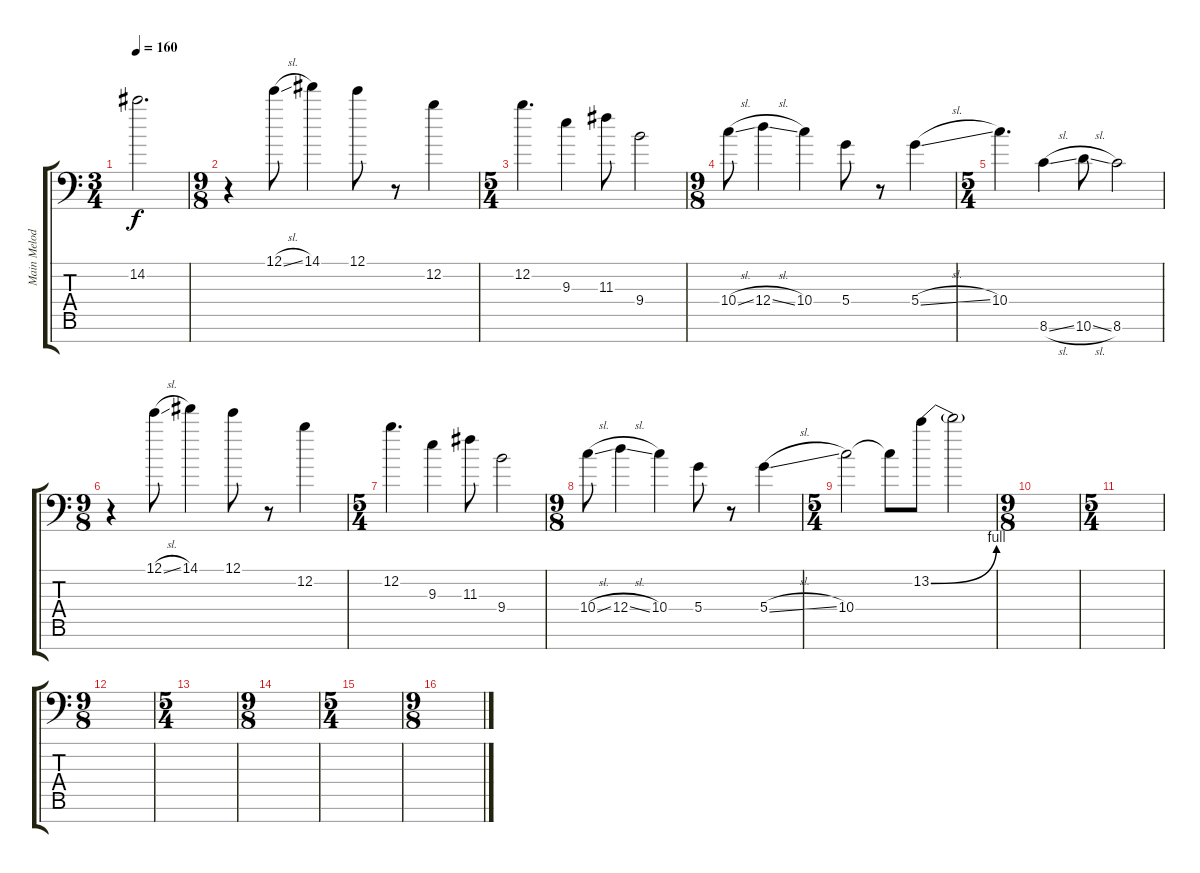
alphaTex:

\track ("Main Melodies And Leads L" "Main Melod") {instrument distortionguitar}
\staff {score tabs}
\tuning (E4 B3 G3 D3 A2 E2 A1) {hide}
\ts (3 4)
\tempo 160
\clef f4
\ks c
14.2.2{d dy f} |
\ts (9 8)
r.4 12.1{sl}.8 14.1.4 12.1.8 r.8 12.2.4 |
\ts (5 4)
12.2.4{d} 9.3.4 11.3.8 9.4.2 |
\ts (9 8)
10.4{sl}.8 12.4{sl}.4 10.4.4 5.4.8 r.8 5.4{sl}.4 |
\ts (5 4)
10.4.4{d} 8.6{sl}.4 10.6{sl}.8 8.6.2 |
\ts (9 8)
r.4 12.1{sl}.8 14.1.4 12.1.8 r.8 12.2.4 |
\ts (5 4)
12.2.4{d} 9.3.4 11.3.8 9.4.2 |
\ts (9 8)
10.4{sl}.8 12.4{sl}.4 10.4.4 5.4.8 r.8 5.4{sl}.4 |
\ts (5 4)
10.4.2 10.4{t}.8 13.2{be (bend 0 0 60 4)}.8 13.2{t}.2 |
\ts (9 8)
|
\ts (5 4)
|
\ts (9 8)
|
\ts (5 4)
|
\ts (9 8)
|
\ts (5 4)
|
\ts (9 8)
